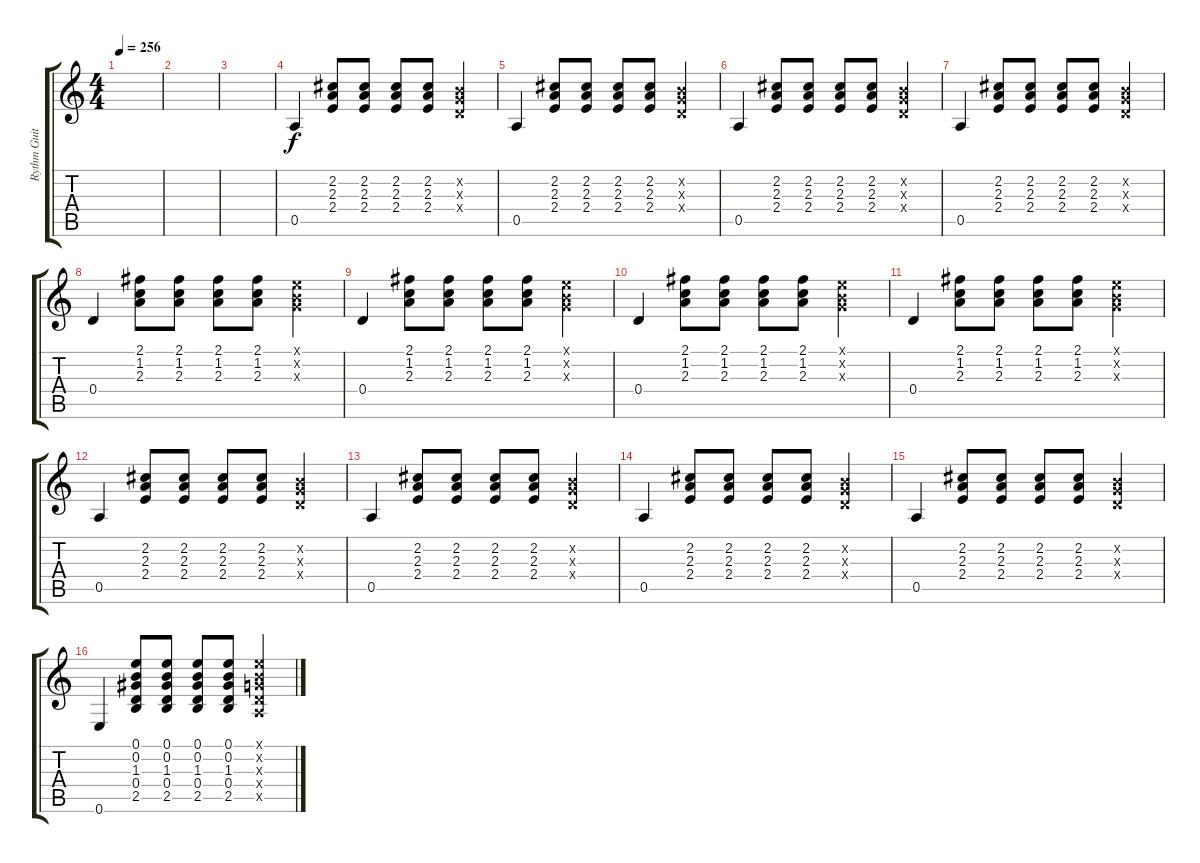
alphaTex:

\track ("Rythm Guitar" "Rythm Guit") {instrument acousticguitarsteel}
\staff {score tabs}
\tuning (E4 B3 G3 D3 A2 E2) {hide}
\ts (4 4)
\tempo 256
\clef g2
\ks c
|
|
|
0.5.4 (2.2 2.3 2.4).8 (2.2 2.3 2.4).8 (2.2 2.3 2.4).8 (2.2 2.3 2.4).8 (0.2{x} 0.3{x} 0.4{x}).4 |
0.5.4 (2.2 2.3 2.4).8 (2.2 2.3 2.4).8 (2.2 2.3 2.4).8 (2.2 2.3 2.4).8 (0.2{x} 0.3{x} 0.4{x}).4 |
0.5.4 (2.2 2.3 2.4).8 (2.2 2.3 2.4).8 (2.2 2.3 2.4).8 (2.2 2.3 2.4).8 (0.2{x} 0.3{x} 0.4{x}).4 |
0.5.4 (2.2 2.3 2.4).8 (2.2 2.3 2.4).8 (2.2 2.3 2.4).8 (2.2 2.3 2.4).8 (0.2{x} 0.3{x} 0.4{x}).4 |
0.4.4 (2.1 1.2 2.3).8 (2.1 1.2 2.3).8 (2.1 1.2 2.3).8 (2.1 1.2 2.3).8 (0.1{x} 0.2{x} 0.3{x}).4 |
0.4.4 (2.1 1.2 2.3).8 (2.1 1.2 2.3).8 (2.1 1.2 2.3).8 (2.1 1.2 2.3).8 (0.1{x} 0.2{x} 0.3{x}).4 |
0.4.4 (2.1 1.2 2.3).8 (2.1 1.2 2.3).8 (2.1 1.2 2.3).8 (2.1 1.2 2.3).8 (0.1{x} 0.2{x} 0.3{x}).4 |
0.4.4 (2.1 1.2 2.3).8 (2.1 1.2 2.3).8 (2.1 1.2 2.3).8 (2.1 1.2 2.3).8 (0.1{x} 0.2{x} 0.3{x}).4 |
0.5.4 (2.2 2.3 2.4).8 (2.2 2.3 2.4).8 (2.2 2.3 2.4).8 (2.2 2.3 2.4).8 (0.2{x} 0.3{x} 0.4{x}).4 |
0.5.4 (2.2 2.3 2.4).8 (2.2 2.3 2.4).8 (2.2 2.3 2.4).8 (2.2 2.3 2.4).8 (0.2{x} 0.3{x} 0.4{x}).4 |
0.5.4 (2.2 2.3 2.4).8 (2.2 2.3 2.4).8 (2.2 2.3 2.4).8 (2.2 2.3 2.4).8 (0.2{x} 0.3{x} 0.4{x}).4 |
0.5.4 (2.2 2.3 2.4).8 (2.2 2.3 2.4).8 (2.2 2.3 2.4).8 (2.2 2.3 2.4).8 (0.2{x} 0.3{x} 0.4{x}).4 |
0.6.4 (0.1 0.2 1.3 0.4 2.5).8 (0.1 0.2 1.3 0.4 2.5).8 (0.1 0.2 1.3 0.4 2.5).8 (0.1 0.2 1.3 0.4 2.5).8 (0.1{x} 0.2{x} 0.3{x} 0.4{x} 0.5{x}).4
